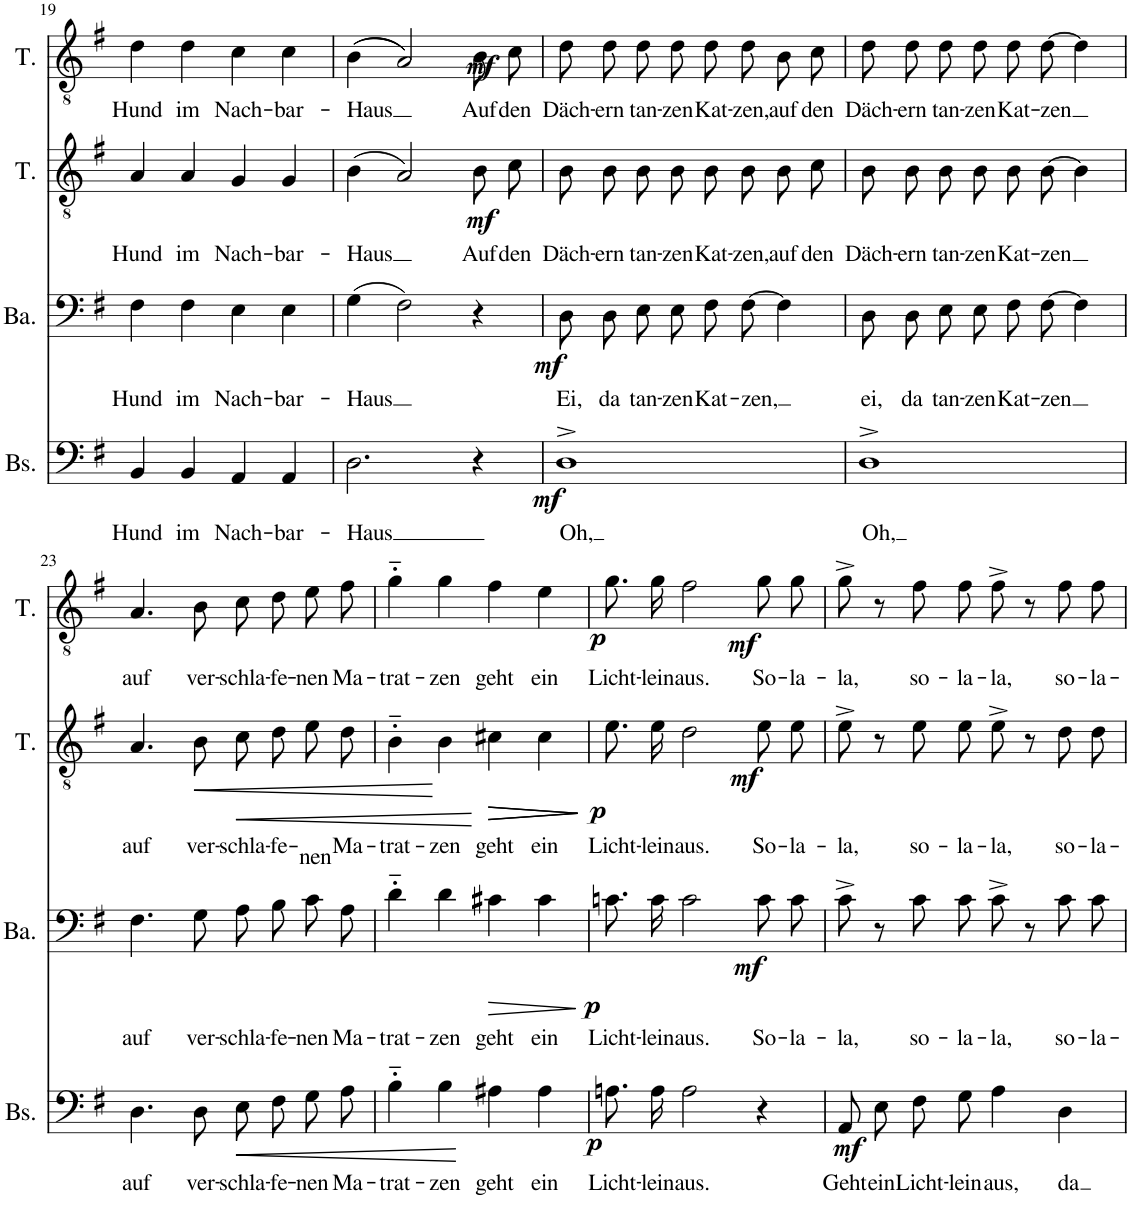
**kern	**text	**dynam	**kern	**text	**dynam	**kern	**text	**dynam	**kern	**text	**dynam
*part4	*part4	*part4	*part3	*part3	*part3	*part2	*part2	*part2	*part1	*part1	*part1
*staff4	*staff4	*staff4	*staff3	*staff3	*staff3	*staff2	*staff2	*staff2	*staff1	*staff1	*staff1
*I"Bas	*	*	*I"Bariton	*	*	*I"Tenor	*	*	*I"Tenor	*	*
*I'Bs.	*	*	*I'Ba.	*	*	*I'T.	*	*	*I'T.	*	*
!!LO:PB:g=z
*clefF4	*	*	*clefF4	*	*	*clefGv2	*	*	*clefGv2	*	*
*k[f#]	*	*	*k[f#]	*	*	*k[f#]	*	*	*k[f#]	*	*
*M4/4	*	*	*M4/4	*	*	*M4/4	*	*	*M4/4	*	*
=19	=19	=19	=19	=19	=19	=19	=19	=19	=19	=19	=19
!	!LO:LY:b	!	!	!LO:LY:b	!	!	!LO:LY:b	!	!	!LO:LY:b	!
4BB/	Hund	.	4F#\	Hund	.	4A/	Hund	.	4d\	Hund	.
!	!LO:LY:b	!	!	!LO:LY:b	!	!	!LO:LY:b	!	!	!LO:LY:b	!
4BB/	im	.	4F#\	im	.	4A/	im	.	4d\	im	.
!	!LO:LY:b	!	!	!LO:LY:b	!	!	!LO:LY:b	!	!	!LO:LY:b	!
4AA/	Nach-	.	4E\	Nach-	.	4G/	Nach-	.	4c\	Nach-	.
!	!LO:LY:b	!	!	!LO:LY:b	!	!	!LO:LY:b	!	!	!LO:LY:b	!
4AA/	-bar-	.	4E\	-bar-	.	4G/	-bar-	.	4c\	-bar-	.
=20	=20	=20	=20	=20	=20	=20	=20	=20	=20	=20	=20
!	!LO:LY:b	!	!	!LO:LY:b	!	!	!LO:LY:b	!	!	!LO:LY:b	!
2.D\	-Haus	.	(4G\	-Haus	.	(4B\	-Haus	.	((4B\	-Haus	.
.	.	.	2F#\)	.	.	2A/)	.	.	2A/))	.	.
!	!	!	!	!	!	!	!LO:LY:b	!LO:DY:b	!	!LO:LY:b	!LO:DY:b
4r	.	.	4r	.	.	8B\L	Auf	mf	8B\L	Auf	mf
!	!	!	!	!	!	!	!LO:LY:b	!	!	!LO:LY:b	!
.	.	.	.	.	.	8c\J	den	.	8c\J	den	.
=21	=21	=21	=21	=21	=21	=21	=21	=21	=21	=21	=21
!	!LO:LY:b	!LO:DY:b	!	!LO:LY:b	!LO:DY:b	!	!LO:LY:b	!	!	!LO:LY:b	!
1D^	Oh,	mf	8D\L	Ei,	mf	8B\L	Däch-	.	8d\L	Däch-	.
!	!	!	!	!LO:LY:b	!	!	!LO:LY:b	!	!	!LO:LY:b	!
.	.	.	8D\J	da	.	8B\J	-ern	.	8d\J	-ern	.
!	!	!	!	!LO:LY:b	!	!	!LO:LY:b	!	!	!LO:LY:b	!
.	.	.	8E\L	tan-	.	8B\L	tan-	.	8d\L	tan-	.
!	!	!	!	!LO:LY:b	!	!	!LO:LY:b	!	!	!LO:LY:b	!
.	.	.	8E\J	-zen	.	8B\J	-zen	.	8d\J	-zen	.
!	!	!	!	!LO:LY:b	!	!	!LO:LY:b	!	!	!LO:LY:b	!
.	.	.	8F#\L	Kat-	.	8B\L	Kat-	.	8d\L	Kat-	.
!	!	!	!	!LO:LY:b	!	!	!LO:LY:b	!	!	!LO:LY:b	!
.	.	.	[8F#\J	-zen,	.	8B\J	-zen,	.	8d\J	-zen,	.
!	!	!	!	!	!	!	!LO:LY:b	!	!	!LO:LY:b	!
.	.	.	4F#\]	.	.	8B\L	auf	.	8B\L	auf	.
!	!	!	!	!	!	!	!LO:LY:b	!	!	!LO:LY:b	!
.	.	.	.	.	.	8c\J	den	.	8c\J	den	.
=22	=22	=22	=22	=22	=22	=22	=22	=22	=22	=22	=22
!	!LO:LY:b	!	!	!LO:LY:b	!	!	!LO:LY:b	!	!	!LO:LY:b	!
1D^	Oh,	.	8D\L	ei,	.	8B\L	Däch-	.	8d\L	Däch-	.
!	!	!	!	!LO:LY:b	!	!	!LO:LY:b	!	!	!LO:LY:b	!
.	.	.	8D\J	da	.	8B\J	-ern	.	8d\J	-ern	.
!	!	!	!	!LO:LY:b	!	!	!LO:LY:b	!	!	!LO:LY:b	!
.	.	.	8E\L	tan-	.	8B\L	tan-	.	8d\L	tan-	.
!	!	!	!	!LO:LY:b	!	!	!LO:LY:b	!	!	!LO:LY:b	!
.	.	.	8E\J	-zen	.	8B\J	-zen	.	8d\J	-zen	.
!	!	!	!	!LO:LY:b	!	!	!LO:LY:b	!	!	!LO:LY:b	!
.	.	.	8F#\L	Kat-	.	8B\L	Kat-	.	8d\L	Kat-	.
!	!	!	!	!LO:LY:b	!	!	!LO:LY:b	!	!	!LO:LY:b	!
.	.	.	[8F#\J	-zen	.	[8B\J	-zen	.	[8d\J	-zen	.
.	.	.	4F#\]	.	.	4B\]	.	.	4d\]	.	.
!!LO:LB:g=z
=23	=23	=23	=23	=23	=23	=23	=23	=23	=23	=23	=23
!	!LO:LY:b	!	!	!LO:LY:b	!	!	!LO:LY:b	!	!	!LO:LY:b	!
4.D\	auf	.	4.F#\	auf	.	4.A/	auf	.	4.A/	auf	.
!	!LO:LY:b	!	!	!LO:LY:b	!	!	!LO:LY:b	!LO:HP:b	!	!LO:LY:b	!
8D\	ver-	.	8G\	ver-	.	8B\	ver-	<	8B\	ver-	.
!	!LO:LY:b	!LO:HP:b	!	!LO:LY:b	!	!	!LO:LY:b	!LO:HP:b	!	!LO:LY:b	!
8E\L	-schla-	<	8A\L	-schla-	.	8c\L	-schla-	<	8c\L	-schla-	.
!	!LO:LY:b	!	!	!LO:LY:b	!	!	!LO:LY:b	!	!	!LO:LY:b	!
8F#\J	-fe-	.	8B\J	-fe-	.	8d\J	-fe-	.	8d\J	-fe-	.
!	!LO:LY:b	!	!	!LO:LY:b	!	!	!LO:LY:b	!	!	!LO:LY:b	!
8G\L	-nen	.	8c\L	-nen	.	8e\L	-nen	.	8e\L	-nen	.
!	!LO:LY:b	!	!	!LO:LY:b	!	!	!LO:LY:b	!	!	!LO:LY:b	!
8A\J	Ma-	.	8A\J	Ma-	.	8d\J	Ma-	.	8f#\J	Ma-	.
.	.	[	.	.	.	.	.	[ [	.	.	.
=24	=24	=24	=24	=24	=24	=24	=24	=24	=24	=24	=24
!	!LO:LY:b	!	!	!LO:LY:b	!	!	!LO:LY:b	!	!	!LO:LY:b	!
4B'~\	-trat-	.	4d'~\	-trat-	.	4B'~\	-trat-	.	4g'~\	-trat-	.
!	!LO:LY:b	!	!	!LO:LY:b	!	!	!LO:LY:b	!	!	!LO:LY:b	!
4B\	-zen	.	4d\	-zen	.	4B\	-zen	.	4g\	-zen	.
!	!LO:LY:b	!	!	!LO:LY:b	!LO:HP:b	!	!LO:LY:b	!LO:HP:b	!	!LO:LY:b	!
4A#X\	geht	.	4c#X\	geht	>	4c#X\	geht	>	4f#\	geht	.
!	!LO:LY:b	!	!	!LO:LY:b	!	!	!LO:LY:b	!LO:HP:b	!	!LO:LY:b	!
4A#\	ein	.	4c#\	ein	.	4c#\	ein	>	4e\	ein	.
.	.	.	.	.	]	.	.	] ]	.	.	.
=25	=25	=25	=25	=25	=25	=25	=25	=25	=25	=25	=25
!	!LO:LY:b	!LO:DY:b	!	!LO:LY:b	!LO:DY:b	!	!LO:LY:b	!LO:DY:b	!	!LO:LY:b	!LO:DY:b
8.An\L	Licht-	p	8.cn\L	Licht-	p	8.e\L	Licht-	p	8.g\L	Licht-	p
!	!LO:LY:b	!	!	!LO:LY:b	!	!	!LO:LY:b	!	!	!LO:LY:b	!
16A\Jk	-lein	.	16c\Jk	-lein	.	16e\Jk	-lein	.	16g\Jk	-lein	.
!	!LO:LY:b	!	!	!LO:LY:b	!	!	!LO:LY:b	!	!	!LO:LY:b	!
2A\	aus.	.	2c\	aus.	.	2d\	aus.	.	2f#\	aus.	.
!	!	!	!	!LO:LY:b	!LO:DY:b	!	!LO:LY:b	!LO:DY:b	!	!LO:LY:b	!LO:DY:b
4r	.	.	8c\L	So-	mf	8e\L	So-	mf	8g\L	So-	mf
!	!	!	!	!LO:LY:b	!	!	!LO:LY:b	!	!	!LO:LY:b	!
.	.	.	8c\J	-la-	.	8e\J	-la-	.	8g\J	-la-	.
=26	=26	=26	=26	=26	=26	=26	=26	=26	=26	=26	=26
!	!LO:LY:b	!LO:DY:b	!	!LO:LY:b	!	!	!LO:LY:b	!	!	!LO:LY:b	!
8AA/L	Geht	mf	8c^\	-la,	.	8e^\	-la,	.	8g^\	-la,	.
!	!LO:LY:b	!	!	!	!	!	!	!	!	!	!
8E/J	ein	.	8r	.	.	8r	.	.	8r	.	.
!	!LO:LY:b	!	!	!LO:LY:b	!	!	!LO:LY:b	!	!	!LO:LY:b	!
8F#\L	Licht-	.	8c\L	so-	.	8e\L	so-	.	8f#\L	so-	.
!	!LO:LY:b	!	!	!LO:LY:b	!	!	!LO:LY:b	!	!	!LO:LY:b	!
8G\J	-lein	.	8c\J	-la-	.	8e\J	-la-	.	8f#\J	-la-	.
!	!LO:LY:b	!	!	!LO:LY:b	!	!	!LO:LY:b	!	!	!LO:LY:b	!
4A\	aus,	.	8c^\	-la,	.	8e^\	-la,	.	8f#^\	-la,	.
.	.	.	8r	.	.	8r	.	.	8r	.	.
!	!LO:LY:b	!	!	!LO:LY:b	!	!	!LO:LY:b	!	!	!LO:LY:b	!
4D\	da	.	8c\L	so-	.	8d\L	so-	.	8f#\L	so-	.
!	!	!	!	!LO:LY:b	!	!	!LO:LY:b	!	!	!LO:LY:b	!
.	.	.	8c\J	-la-	.	8d\J	-la-	.	8f#\J	-la-	.
=	=	=	=	=	=	=	=	=	=	=	=
*-	*-	*-	*-	*-	*-	*-	*-	*-	*-	*-	*-
